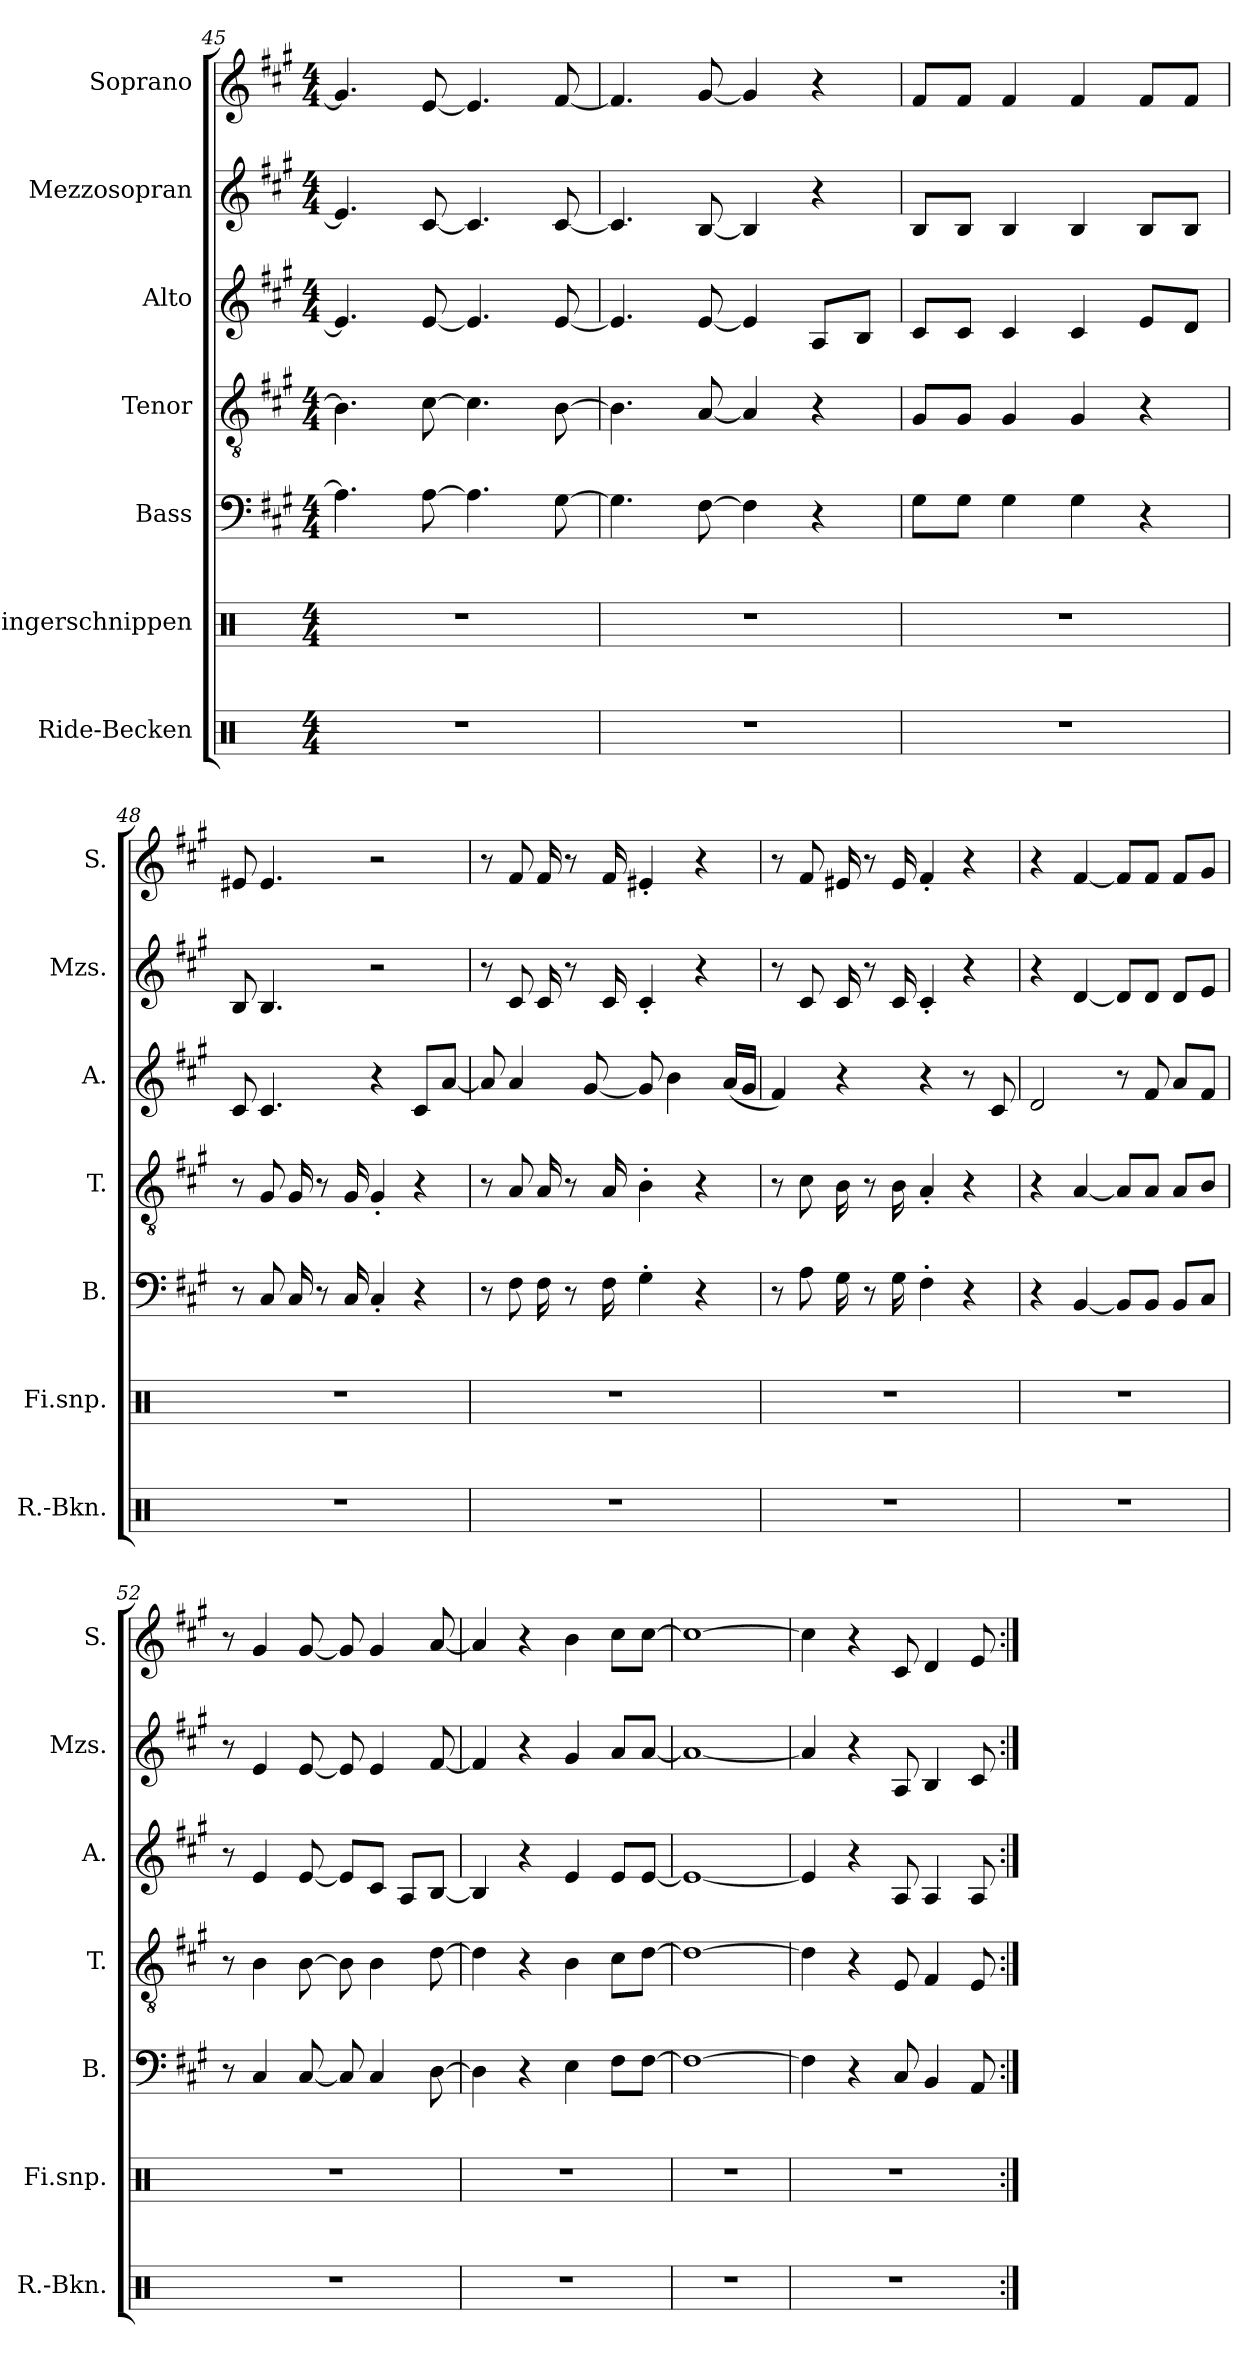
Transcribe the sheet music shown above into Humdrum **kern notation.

**kern	**kern	**kern	**kern	**kern	**kern	**kern
*part7	*part6	*part5	*part4	*part3	*part2	*part1
*staff7	*staff6	*staff5	*staff4	*staff3	*staff2	*staff1
*I"Ride-Becken	*I"Fingerschnippen	*I"Bass	*I"Tenor	*I"Alto	*I"Mezzosopran	*I"Soprano
*I'R.-Bkn.	*I'Fi.snp.	*I'B.	*I'T.	*I'A.	*I'Mzs.	*I'S.
*clefX	*clefX	*clefF4	*clefGv2	*clefG2	*clefG2	*clefG2
*k[]	*k[]	*k[f#c#g#]	*k[f#c#g#]	*k[f#c#g#]	*k[f#c#g#]	*k[f#c#g#]
*M4/4	*M4/4	*M4/4	*M4/4	*M4/4	*M4/4	*M4/4
=45	=45	=45	=45	=45	=45	=45
1r	1r	4.A\]	4.B\]	4.e/]	4.e/]	4.g#/]
.	.	[8A\	[8c#\	[8e/	[8c#/	[8e/
.	.	4.A\]	4.c#\]	4.e/]	4.c#/]	4.e/]
.	.	[8G#\	[8B\	[8e/	[8c#/	[8f#/
=46	=46	=46	=46	=46	=46	=46
1r	1r	4.G#\]	4.B\]	4.e/]	4.c#/]	4.f#/]
.	.	[8F#\	[8A/	[8e/	[8B/	[8g#/
.	.	4F#\]	4A/]	4e/]	4B/]	4g#/]
.	.	4r	4r	8A/L	4r	4r
.	.	.	.	8B/J	.	.
=47	=47	=47	=47	=47	=47	=47
1r	1r	8G#\L	8G#/L	8c#/L	8B/L	8f#/L
.	.	8G#\J	8G#/J	8c#/J	8B/J	8f#/J
.	.	4G#\	4G#/	4c#/	4B/	4f#/
.	.	4G#\	4G#/	4c#/	4B/	4f#/
.	.	4r	4r	8e/L	8B/L	8f#/L
.	.	.	.	8d/J	8B/J	8f#/J
!!LO:LB:g=z
=48	=48	=48	=48	=48	=48	=48
1r	1r	8r	8r	8c#/	8B/	8e#X/
.	.	8C#/	8G#/	4.c#/	4.B/	4.e#/
.	.	16C#/	16G#/	.	.	.
.	.	8r	8r	.	.	.
.	.	16C#/	16G#/	.	.	.
.	.	4C#'/	4G#'/	4r	2r	2r
.	.	4r	4r	8c#/L	.	.
.	.	.	.	[8a/J	.	.
=49	=49	=49	=49	=49	=49	=49
1r	1r	8r	8r	8a/]	8r	8r
.	.	8F#\	8A/	4a/	8c#/	8f#/
.	.	16F#\	16A/	.	16c#/	16f#/
.	.	8r	8r	.	8r	8r
.	.	.	.	[8g#/	.	.
.	.	16F#\	16A/	.	16c#/	16f#/
.	.	4G#'\	4B'\	8g#/]	4c#'/	4e#X'/
.	.	.	.	4b\	.	.
.	.	4r	4r	.	4r	4r
.	.	.	.	(<16a/LL	.	.
.	.	.	.	16g#/JJ	.	.
=50	=50	=50	=50	=50	=50	=50
1r	1r	8r	8r	4f#/)	8r	8r
.	.	8A\	8c#\	.	8c#/	8f#/
.	.	16G#\	16B\	4r	16c#/	16e#X/
.	.	8r	8r	.	8r	8r
.	.	16G#\	16B\	.	16c#/	16e#/
.	.	4F#'\	4A'/	4r	4c#'/	4f#'/
.	.	4r	4r	8r	4r	4r
.	.	.	.	8c#/	.	.
!!LO:LB:g=z
=51	=51	=51	=51	=51	=51	=51
1r	1r	4r	4r	2d/	4r	4r
.	.	[4BB/	[4A/	.	[4d/	[4f#/
.	.	8BB/L]	8A/L]	8r	8d/L]	8f#/L]
.	.	8BB/J	8A/J	8f#/	8d/J	8f#/J
.	.	8BB/L	8A/L	8a/L	8d/L	8f#/L
.	.	8C#/J	8B/J	8f#/J	8e/J	8g#/J
=52	=52	=52	=52	=52	=52	=52
1r	1r	8r	8r	8r	8r	8r
.	.	4C#/	4B\	4e/	4e/	4g#/
.	.	[8C#/	[8B\	[8e/	[8e/	[8g#/
.	.	8C#/]	8B\]	8e/L]	8e/]	8g#/]
.	.	4C#/	4B\	8c#/J	4e/	4g#/
.	.	.	.	8A/L	.	.
.	.	[8D\	[8d\	[8B/J	[8f#/	[8a/
=53	=53	=53	=53	=53	=53	=53
1r	1r	4D\]	4d\]	4B/]	4f#/]	4a/]
.	.	4r	4r	4r	4r	4r
.	.	4E\	4B\	4e/	4g#/	4b\
.	.	8F#\L	8c#\L	8e/L	8a/L	8cc#\L
.	.	[8F#\J	[8d\J	[8e/J	[8a/J	[8cc#\J
=54	=54	=54	=54	=54	=54	=54
1r	1r	1F#_	1d_	1e_	1a_	1cc#_
=55	=55	=55	=55	=55	=55	=55
1r	1r	4F#\]	4d\]	4e/]	4a/]	4cc#\]
.	.	4r	4r	4r	4r	4r
.	.	8C#/	8E/	8A/	8A/	8c#/
.	.	4BB/	4F#/	4A/	4B/	4d/
.	.	8AA/	8E/	8A/	8c#/	8e/
=:|!	=:|!	=:|!	=:|!	=:|!	=:|!	=:|!
*-	*-	*-	*-	*-	*-	*-
